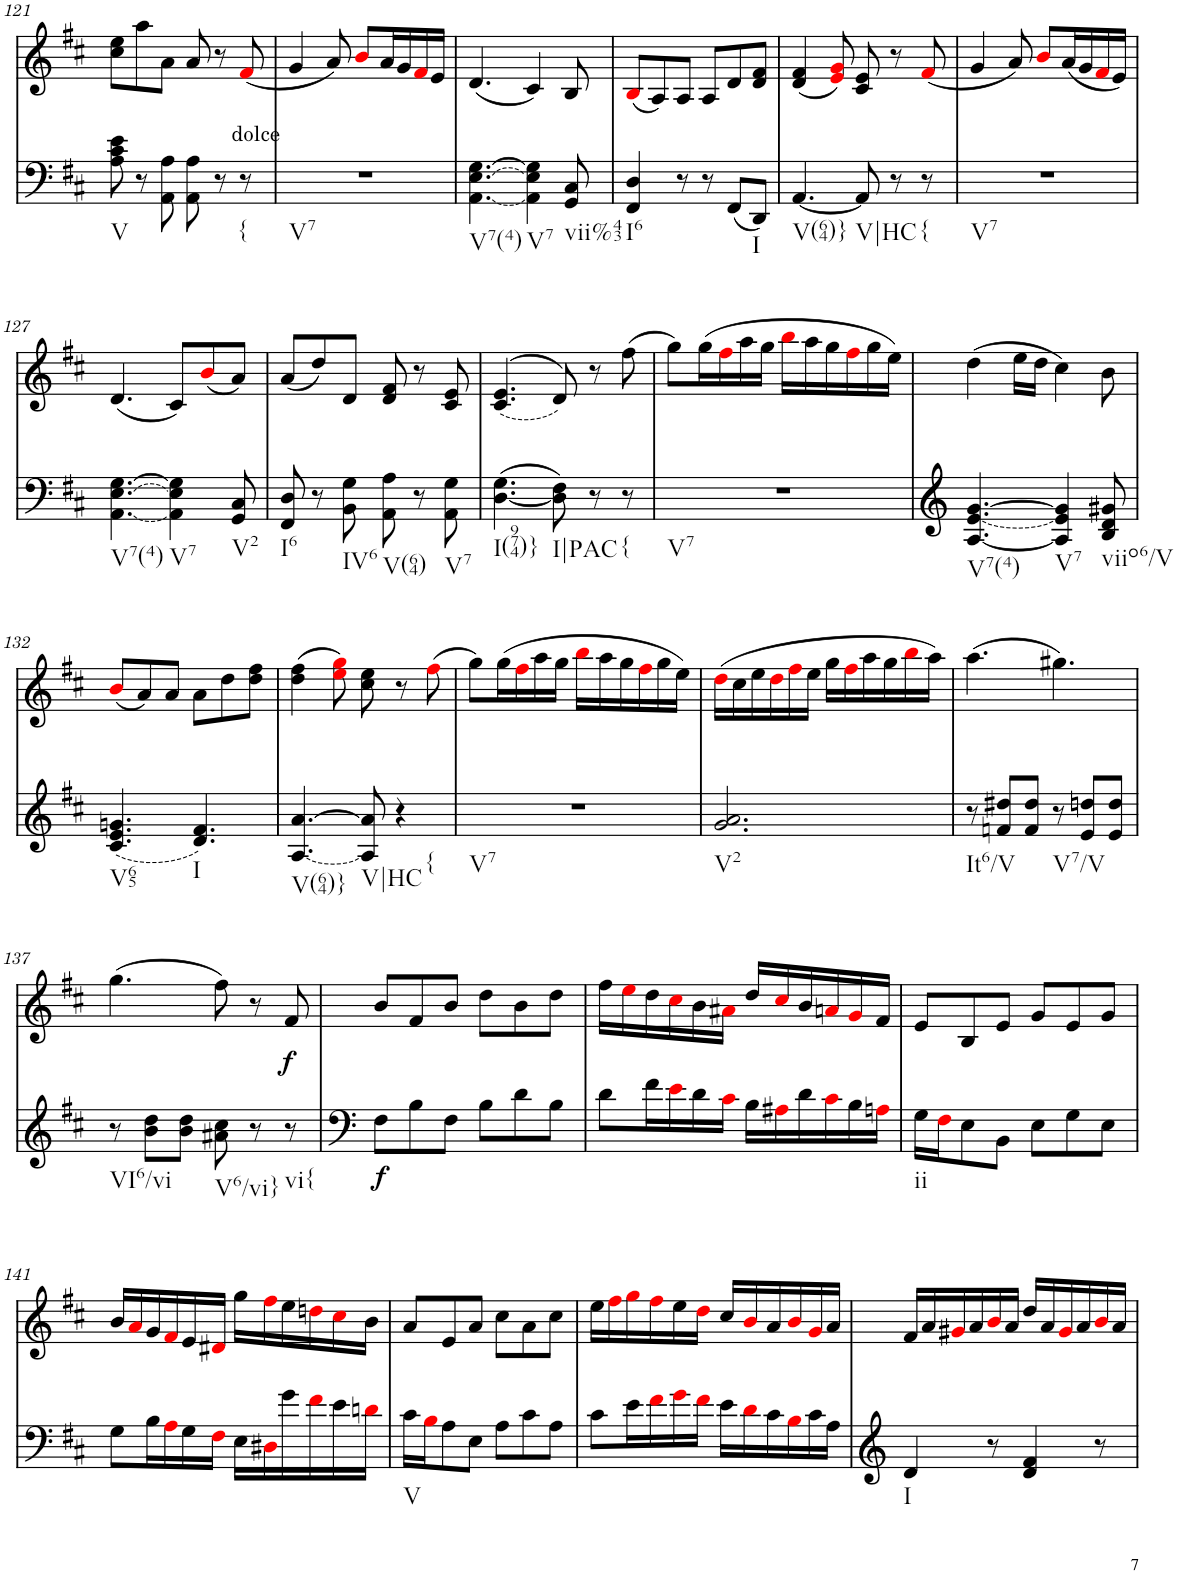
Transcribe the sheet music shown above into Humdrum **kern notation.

**kern	**dynam	**kern	**dynam
*part2	*part2	*part1	*part1
*staff2	*staff2	*staff1	*staff1
*I"Piano, unbenannt	*	*I"Piano, unbenannt	*
*I'Pno	*	*I'Pno	*
!!LO:PB:g=z
*clefG2	*	*clefG2	*
*k[f#c#]	*	*k[f#c#]	*
*M6/8	*	*M6/8	*
=121	=121	=121	=121
!LO:TX:b:t=V	!	!	!
8A\ 8c#\ 8e\	.	8cc#\ 8ee\L	.
8r	.	8aa\	.
8AA\ 8A\	.	8a\J	.
8AA\ 8A\	.	8a/	.
!LO:TX:a:t=dolce	!	!	!
8r	.	8r	.
!LO:TX:b:t={	!	!	!
8r	.	(8f#i/	.
=122	=122	=122	=122
!LO:TX:b:t=V7	!	!	!
2.r	.	4g/	.
.	.	8a/)	.
.	.	8bi/L	.
.	.	16a/L	.
.	.	16g/	.
.	.	16f#i/	.
.	.	16e/JJ	.
=123	=123	=123	=123
!LO:TX:b:t=V7(4)	!	!	!
!LO:T:n=1:dash	!	!	!
!LO:T:n=2:dash	!	!	!
[4.AA\ [4.E\ [4.G\	.	(4.d/	.
!LO:TX:b:t=V7	!	!	!
4AA\] 4E\] 4G\]	.	4c#/)	.
!LO:TX:b:t=vii%43	!	!	!
8GG/ 8C#/	.	8B/	.
=124	=124	=124	=124
!LO:TX:b:t=I6	!	!	!
4FF#/ 4D/	.	(8Bi/L	.
.	.	8A/)	.
8r	.	8A/J	.
8r	.	8A/L	.
(8FF#/L	.	8d/	.
!LO:TX:b:t=I	!	!	!
8DD/J)	.	8d/ 8f#/J	.
=125	=125	=125	=125
!LO:TX:b:t=V(64)}	!	!	!
[4.AA/	.	(4d/ 4f#/	.
.	.	8ei/ 8gi/)	.
!LO:TX:b:t=V|HC	!	!	!
8AA/]	.	8c#/ 8e/	.
8r	.	8r	.
!LO:TX:b:t={	!	!	!
8r	.	(8f#i/	.
=126	=126	=126	=126
!LO:TX:b:t=V7	!	!	!
2.r	.	4g/	.
.	.	8a/)	.
.	.	8bi/L	.
.	.	(16a/L	.
.	.	16g/	.
.	.	16f#i/	.
.	.	16e/JJ)	.
!!LO:LB:g=z
=127	=127	=127	=127
!LO:TX:b:t=V7(4)	!	!	!
!LO:T:n=1:dash	!	!	!
!LO:T:n=2:dash	!	!	!
[4.AA\ [4.E\ [4.G\	.	(4.d/	.
!LO:TX:b:t=V7	!	!	!
4AA\] 4E\] 4G\]	.	8c#/L)	.
.	.	(8bi/	.
!LO:TX:b:t=V2	!	!	!
8GG/ 8C#/	.	8a/J)	.
=128	=128	=128	=128
!LO:TX:b:t=I6	!	!	!
8FF#/ 8D/	.	(8a/L	.
8r	.	8dd/)	.
!LO:TX:b:t=IV6	!	!	!
8BB\ 8G\	.	8d/J	.
!LO:TX:b:t=V(64)	!	!	!
8AA\ 8A\	.	8d/ 8f#/	.
8r	.	8r	.
!LO:TX:b:t=V7	!	!	!
8AA\ 8G\	.	8c#/ 8e/	.
=129	=129	=129	=129
!LO:TX:b:t=I(974)}	!	!	!
(>[4.D\ 4.G\	.	(>(4.c#/ 4.e/	.
!LO:TX:b:t=I|PAC	!	!	!
8D\] 8F#\)	.	8d/))	.
8r	.	8r	.
!LO:TX:b:t={	!	!	!
8r	.	(8ff#\	.
=130	=130	=130	=130
!LO:TX:b:t=V7	!	!	!
2.r	.	8gg\L)	.
.	.	(16gg\L	.
.	.	16ff#i\	.
.	.	16aa\	.
.	.	16gg\JJ	.
.	.	16bbi\LL	.
.	.	16aa\	.
.	.	16gg\	.
.	.	16ff#i\	.
.	.	16gg\	.
.	.	16ee\JJ)	.
=131	=131	=131	=131
!LO:TX:b:t=V7(4)	!	!	!
!LO:T:n=2:dash	!	!	!
[4.A/ [4.e/ [4.g/	.	(4dd\	.
.	.	16ee\LL	.
.	.	16dd\JJ	.
!LO:TX:b:t=V7	!	!	!
4A/] 4e/] 4g/]	.	4cc#\)	.
!LO:TX:b:t=viio6/V	!	!	!
8B/ 8d/ 8g#X/	.	8b\	.
!!LO:LB:g=z
=132	=132	=132	=132
!LO:TX:b:t=V65	!	!	!
(4.c#/ 4.e/ 4.gn/	.	(8bi/L	.
.	.	8a/)	.
.	.	8a/J	.
!LO:TX:b:t=I	!	!	!
4.d/ 4.f#/)	.	8a\L	.
.	.	8dd\	.
.	.	8dd\ 8ff#\J	.
=133	=133	=133	=133
!LO:TX:b:t=V(64)}	!	!	!
!LO:T:n=1:dash	!	!	!
[4.A/ [4.a/	.	(4dd\ 4ff#\	.
.	.	8eei\ 8ggi\)	.
!LO:TX:b:t=V|HC	!	!	!
8A/] 8a/]	.	8cc#\ 8ee\	.
!LO:TX:b:t={	!	!	!
4r	.	8r	.
.	.	(8ff#i\	.
=134	=134	=134	=134
!LO:TX:b:t=V7	!	!	!
2.r	.	8gg\L)	.
.	.	(16gg\L	.
.	.	16ff#i\	.
.	.	16aa\	.
.	.	16gg\JJ	.
.	.	16bbi\LL	.
.	.	16aa\	.
.	.	16gg\	.
.	.	16ff#i\	.
.	.	16gg\	.
.	.	16ee\JJ)	.
=135	=135	=135	=135
!LO:TX:b:t=V2	!	!	!
2.g/ 2.a/	.	(16ddi\LL	.
.	.	16cc#\	.
.	.	16ee\	.
.	.	16ddi\	.
.	.	16ff#i\	.
.	.	16ee\JJ	.
.	.	16gg\LL	.
.	.	16ff#i\	.
.	.	16aa\	.
.	.	16gg\	.
.	.	16bbi\	.
.	.	16aa\JJ)	.
=136	=136	=136	=136
!LO:TX:b:t=It6/V	!	!	!
8r	.	(4.aa\	.
8fn/ 8dd#X/L	.	.	.
8f/ 8dd#/J	.	.	.
!LO:TX:b:t=V7/V	!	!	!
8r	.	4.gg#X\)	.
8e/ 8ddn/L	.	.	.
8e/ 8dd/J	.	.	.
!!LO:LB:g=z
=137	=137	=137	=137
!LO:TX:b:t=VI6/vi	!	!	!
8r	.	(4.gg\	.
8b\ 8dd\L	.	.	.
8b\ 8dd\J	.	.	.
!LO:TX:b:t=V6/vi}	!	!	!
8a#X\ 8cc#\	.	8ff#\)	.
8r	.	8r	.
!LO:TX:b:t=vi{	!	!	!
!	!	!	!LO:DY:b
8r	.	8f#/	f
=138	=138	=138	=138
!	!LO:DY:b	!	!
8F#\L	f	8b/L	.
8B\	.	8f#/	.
8F#\J	.	8b/J	.
8B\L	.	8dd\L	.
8d\	.	8b\	.
8B\J	.	8dd\J	.
=139	=139	=139	=139
8d\L	.	16ff#\LL	.
.	.	16eei\	.
16f#\L	.	16dd\	.
16ei\	.	16cc#i\	.
16d\	.	16b\	.
16c#i\JJ	.	16a#Xi\JJ	.
16B\LL	.	16dd/LL	.
16A#Xi\	.	16cc#i/	.
16d\	.	16b/	.
16c#i\	.	16ani/	.
16B\	.	16gi/	.
16Ani\JJ	.	16f#/JJ	.
=140	=140	=140	=140
!LO:TX:b:t=ii	!	!	!
16G\LL	.	8e/L	.
16F#i\J	.	.	.
8E\	.	8B/	.
8BB\J	.	8e/J	.
8E\L	.	8g/L	.
8G\	.	8e/	.
8E\J	.	8g/J	.
!!LO:LB:g=z
=141	=141	=141	=141
8G\L	.	16b/LL	.
.	.	16ai/	.
16B\L	.	16g/	.
16Ai\	.	16f#i/	.
16G\	.	16e/	.
16F#i\JJ	.	16d#Xi/JJ	.
16E\LL	.	16gg\LL	.
16D#Xi\	.	16ff#i\	.
16g\	.	16ee\	.
16f#i\	.	16ddni\	.
16e\	.	16cc#i\	.
16dni\JJ	.	16b\JJ	.
=142	=142	=142	=142
!LO:TX:b:t=V	!	!	!
16c#\LL	.	8a/L	.
16Bi\J	.	.	.
8A\	.	8e/	.
8E\J	.	8a/J	.
8A\L	.	8cc#\L	.
8c#\	.	8a\	.
8A\J	.	8cc#\J	.
=143	=143	=143	=143
8c#\L	.	16ee\LL	.
.	.	16ff#i\	.
16e\L	.	16ggi\	.
16f#i\	.	16ff#i\	.
16gi\	.	16ee\	.
16f#i\JJ	.	16ddi\JJ	.
16e\LL	.	16cc#/LL	.
16di\	.	16bi/	.
16c#\	.	16a/	.
16Bi\	.	16bi/	.
16c#\	.	16gi/	.
16A\JJ	.	16a/JJ	.
=144	=144	=144	=144
!LO:TX:b:t=I	!	!	!
4d/	.	16f#/LL	.
.	.	16a/	.
.	.	16g#Xi/	.
.	.	16a/	.
8r	.	16bi/	.
.	.	16a/JJ	.
4d/ 4f#/	.	16dd/LL	.
.	.	16a/	.
.	.	16g#i/	.
.	.	16a/	.
8r	.	16bi/	.
.	.	16a/JJ	.
=	=	=	=
*-	*-	*-	*-
